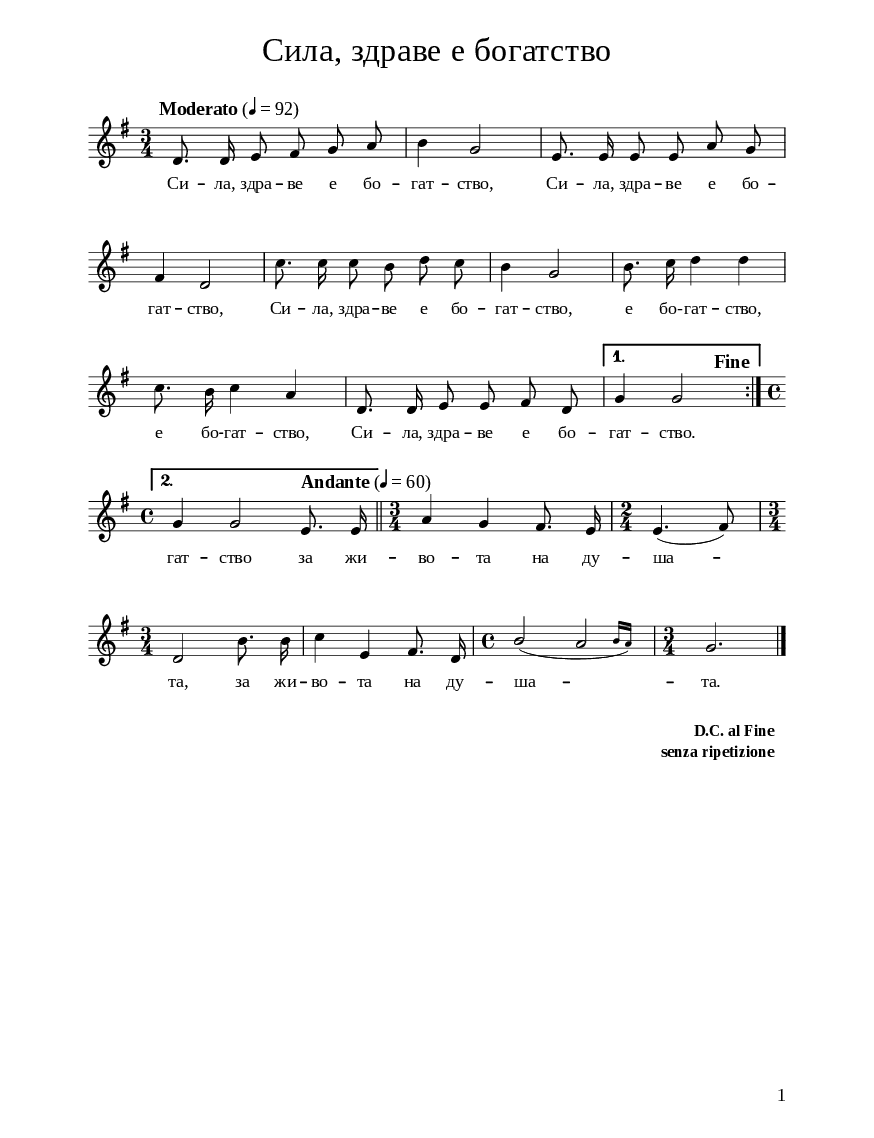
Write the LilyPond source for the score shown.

\version "2.24.2"

% include paper part and global functions
\include "include/globals.ily"

\bookpart {
  \label #'ref112_1
  \tocItem \markup "Сила, здраве е богатство – Sila, zdrave e bogatstvo"
  \include "include/bookpart-paper.ily"
  \score {
    \include "include/score-layout.ily"


   \new Voice \relative c' {
      \clef treble
      \key g \major
      \time 3/4
      \tempoFunc "Moderato" 4 "92"
      \autoBeamOff

      \repeat volta 2 {
        d8. d16 e8 fis8 g8 a8 | b4 g2 | e8. e16 e8 e8 a8 g8 | \break



        fis4 d2 |  c'8. c16 c8 b8 d8 c8 | b4 g2 | b8. c16 d4 d4 | \break

        c8. b16 c4 a4 |    d,8. d16 e8 e8 fis8 d8
      } \alternative {
        { | g4 \tempo "         Fine" g2 | \break }
        { \time 4/4 g4 g2 

        \override Score.MetronomeMark.outside-staff-priority = #99
        %\override Score.MetronomeMark.X-extent=#'(-4.5 . 0)
        \tempoFunc "Andante" 4 "60"
        
        e8. e16 }
      }

      \bar "||" \time 3/4  a4 g4 fis8. e16 


      \time 2/4  e4. ( fis8 ) \break

      | \time 3/4  d2 b'8. b16 | c4 e,4 fis8. d16 | \time 4/4  \stemUp b'2 ( \afterGrace  a2 { b16[ a] )} |
      \time 3/4  |
      g2. \bar "|."


    }



    \addlyrics {
      Си -- ла,
      здра -- ве е бо -- гат -- ство, Си -- ла, здра --
      ве е бо -- гат -- ство, Си -- ла, здра -- ве е
      бо -- гат -- ство, е "бо-" -- гат -- ство, е бо --
      гат -- ство, Си -- ла, здра -- ве е бо -- гат --
      ство. гат -- ство за жи -- во -- та на ду -- ша
      -- та, за жи -- во -- та на ду -- ша -- та.
    }

    \header {
      title = \titleFunc "Сила, здраве е богатство" "Sila, zdrave e bogatstvo"
    }

    \midi{}

  } % score

  \markup \dc-two "D.C. al Fine" "senza ripetizione"
  

  % include foreign translation(s) of the song

    \markup \empty-two


  

} % bookpart
